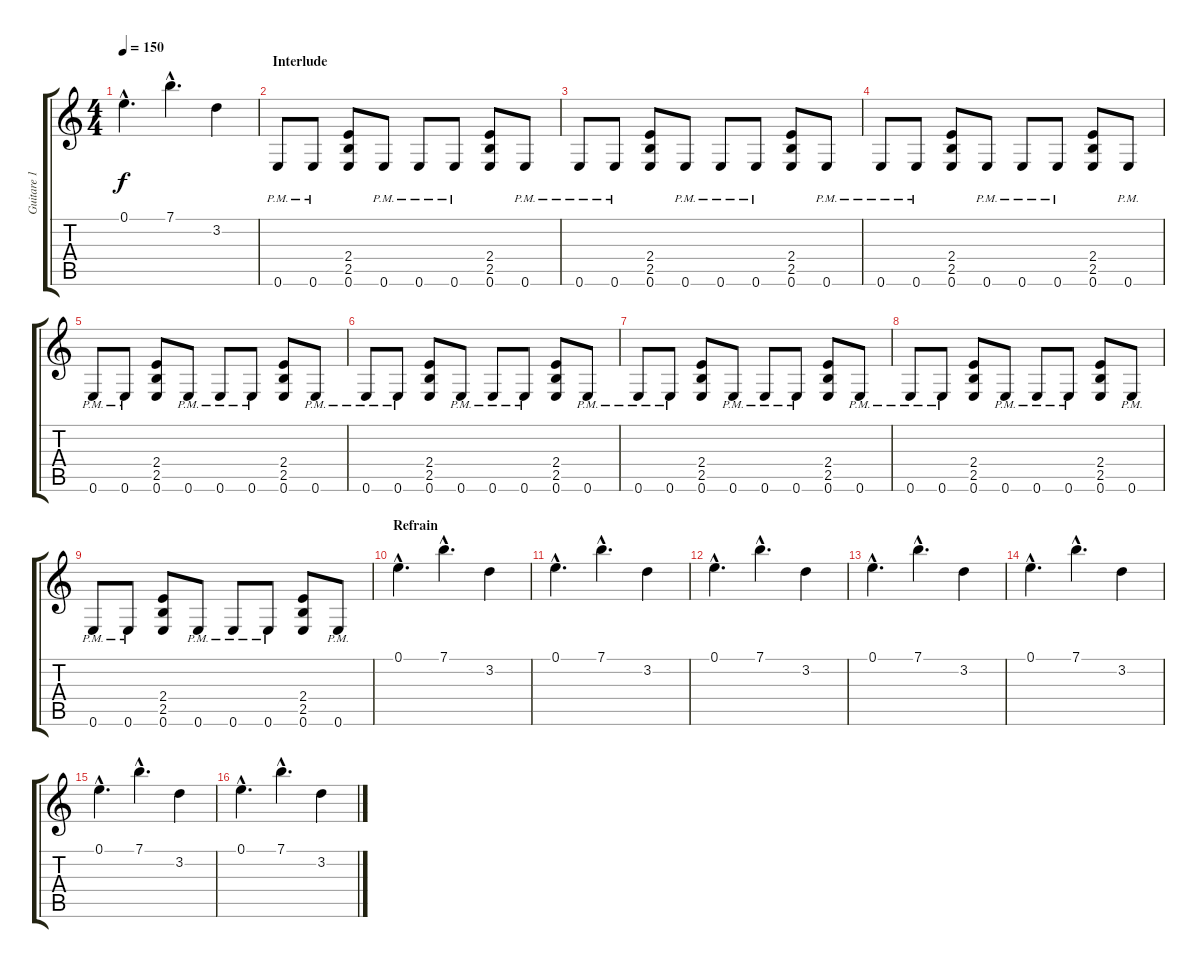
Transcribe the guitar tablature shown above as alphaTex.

\track ("Guitare 1" "Guitare 1") {instrument distortionguitar}
\staff {score tabs}
\tuning (E4 B3 G3 D3 A2 E2) {hide}
\ts (4 4)
\tempo 150
\clef g2
\ks c
0.1{hac}.4{d dy f} 7.1{hac}.4{d} 3.2.4 |
\section ("" "Interlude")
0.6{pm}.8 0.6{pm}.8 (2.4 2.5 0.6).8 0.6{pm}.8 0.6{pm}.8 0.6{pm}.8 (2.4 2.5 0.6).8 0.6{pm}.8 |
0.6{pm}.8 0.6{pm}.8 (2.4 2.5 0.6).8 0.6{pm}.8 0.6{pm}.8 0.6{pm}.8 (2.4 2.5 0.6).8 0.6{pm}.8 |
0.6{pm}.8 0.6{pm}.8 (2.4 2.5 0.6).8 0.6{pm}.8 0.6{pm}.8 0.6{pm}.8 (2.4 2.5 0.6).8 0.6{pm}.8 |
0.6{pm}.8 0.6{pm}.8 (2.4 2.5 0.6).8 0.6{pm}.8 0.6{pm}.8 0.6{pm}.8 (2.4 2.5 0.6).8 0.6{pm}.8 |
0.6{pm}.8 0.6{pm}.8 (2.4 2.5 0.6).8 0.6{pm}.8 0.6{pm}.8 0.6{pm}.8 (2.4 2.5 0.6).8 0.6{pm}.8 |
0.6{pm}.8 0.6{pm}.8 (2.4 2.5 0.6).8 0.6{pm}.8 0.6{pm}.8 0.6{pm}.8 (2.4 2.5 0.6).8 0.6{pm}.8 |
0.6{pm}.8 0.6{pm}.8 (2.4 2.5 0.6).8 0.6{pm}.8 0.6{pm}.8 0.6{pm}.8 (2.4 2.5 0.6).8 0.6{pm}.8 |
0.6{pm}.8 0.6{pm}.8 (2.4 2.5 0.6).8 0.6{pm}.8 0.6{pm}.8 0.6{pm}.8 (2.4 2.5 0.6).8 0.6{pm}.8 |
\section ("" "Refrain")
0.1{hac}.4{d} 7.1{hac}.4{d} 3.2.4 |
0.1{hac}.4{d} 7.1{hac}.4{d} 3.2.4 |
0.1{hac}.4{d} 7.1{hac}.4{d} 3.2.4 |
0.1{hac}.4{d} 7.1{hac}.4{d} 3.2.4 |
0.1{hac}.4{d} 7.1{hac}.4{d} 3.2.4 |
0.1{hac}.4{d} 7.1{hac}.4{d} 3.2.4 |
0.1{hac}.4{d} 7.1{hac}.4{d} 3.2.4
